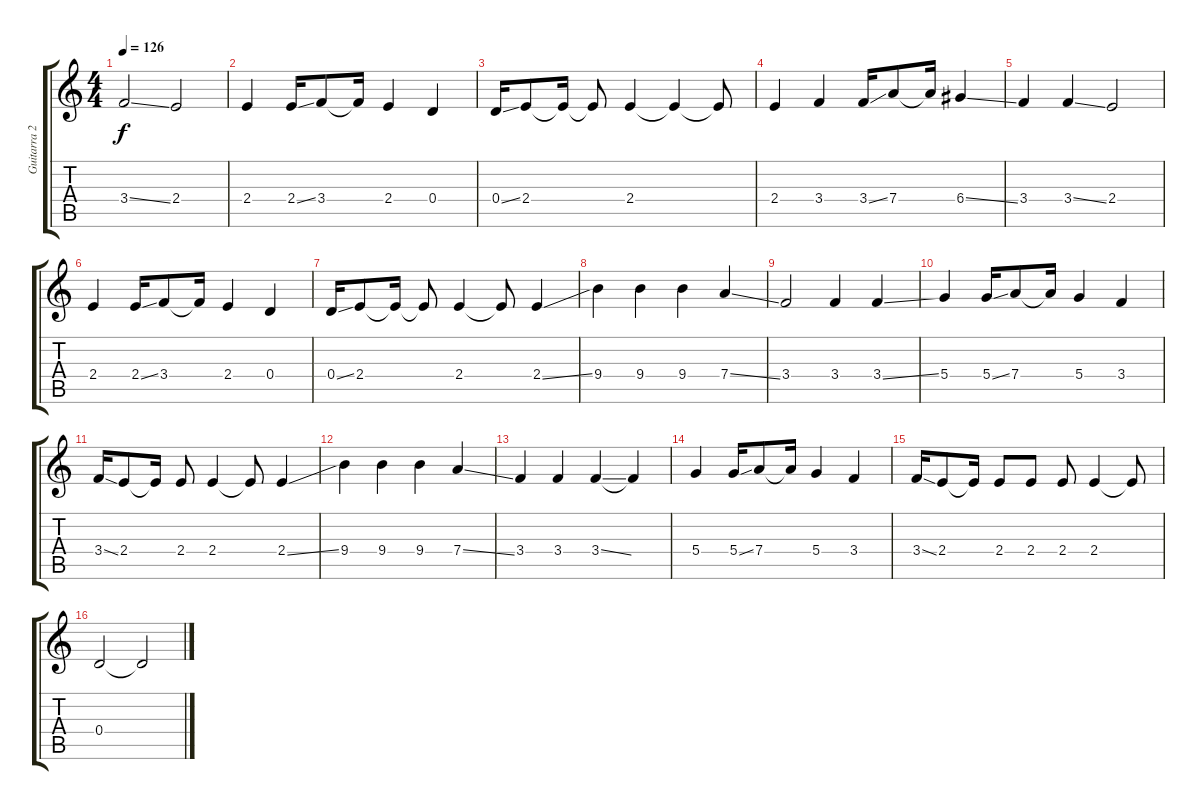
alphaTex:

\track ("Guitarra 2" "Guitarra 2") {instrument overdrivenguitar}
\staff {score tabs}
\tuning (E4 B3 G3 D3 A2 E2) {hide}
\ts (4 4)
\tempo 126
\clef g2
\ks c
3.4{ss}.2{dy f} 2.4.2 |
2.4.4 2.4{ss}.16 3.4.8 3.4{t}.16 2.4.4 0.4.4 |
0.4{ss}.16 2.4.8 2.4{t}.16 2.4{t}.8 2.4.4 2.4{t}.4 2.4{t}.8 |
2.4.4 3.4.4 3.4{ss}.16 7.4.8 7.4{t}.16 6.4{ss}.4 |
3.4.4 3.4{ss}.4 2.4.2 |
2.4.4 2.4{ss}.16 3.4.8 3.4{t}.16 2.4.4 0.4.4 |
0.4{ss}.16 2.4.8 2.4{t}.16 2.4{t}.8 2.4.4 2.4{t}.8 2.4{ss}.4 |
9.4.4 9.4.4 9.4.4 7.4{ss}.4 |
3.4.2 3.4.4 3.4{ss}.4 |
5.4.4 5.4{ss}.16 7.4.8 7.4{t}.16 5.4.4 3.4.4 |
3.4{ss}.16 2.4.8 2.4{t}.16 2.4.8 2.4.4 2.4{t}.8 2.4{ss}.4 |
9.4.4 9.4.4 9.4.4 7.4{ss}.4 |
3.4.4 3.4.4 3.4{ss}.4 3.4{t}.4 |
5.4.4 5.4{ss}.16 7.4.8 7.4{t}.16 5.4.4 3.4.4 |
3.4{ss}.16 2.4.8 2.4{t}.16 2.4.8 2.4.8 2.4.8 2.4.4 2.4{t}.8 |
0.4.2 0.4{t}.2
